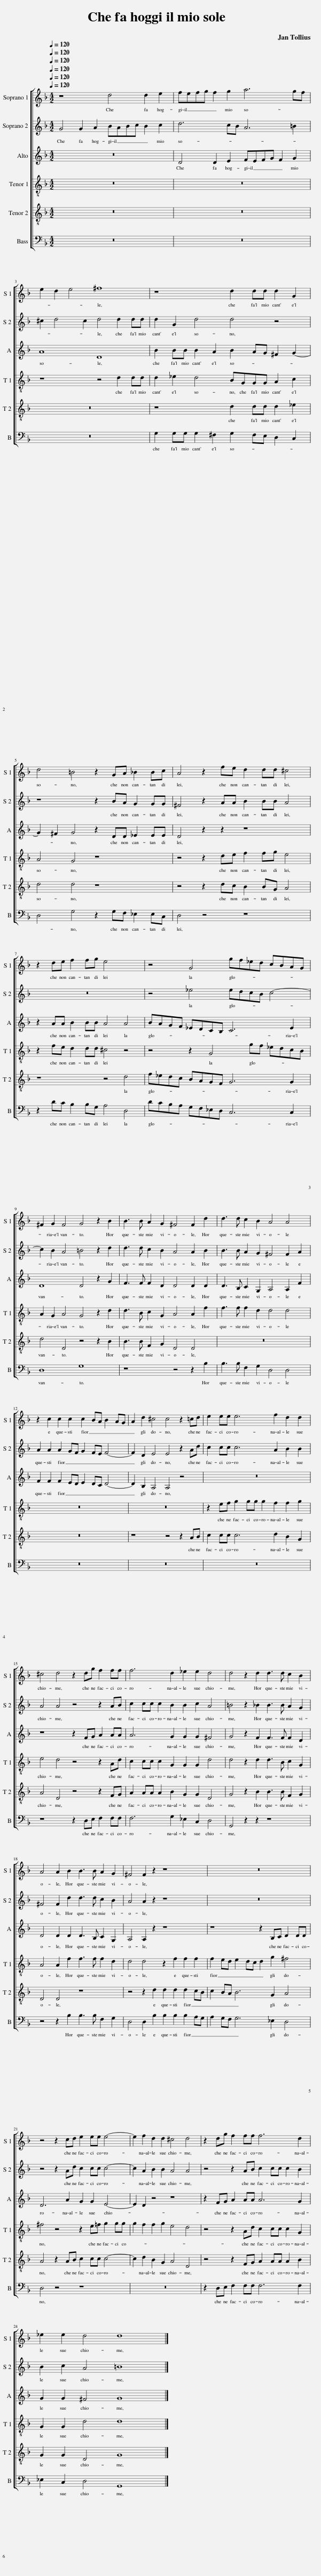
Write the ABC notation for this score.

X:1
%%score [ 1 2 3 [ 4 5 ] 6 ]
L:1/8
Q:1/4=120
M:4/2
I:linebreak $
K:F
V:1 treble
V:2 treble
V:3 treble
V:4 treble-8
V:5 treble-8
V:6 bass
V:1
 z8 d4 d2 e2 | fefg f2 g2 a6 gf |$ e2 d2 e4 ^f8 | z8 d2 dd d2 G2 |$ d4 =B4 z2 GA _B2 Bc | %5
 A4 z2 fe d2 dd ^c4 |$ z2 de f2 fg e4 x4 | z4 G4 gf_ed cBAG |$ ^F2 G2 F4 G4 z2 B2 | B3 B A2 G2 ^F4 F2 d2 | %10
 d3 d c2 B2 A4 A4 |$ z2 c2 c2 c2 c2 BA B2 AG | A2 d2 ^c4 c4 z2 =cd | e2 ee e6 f2 d2 d2 |$ ^c4 d4 z2 dg f2 ff | %15
 f6 d2 _e2 e2 d4 | d4 z2 d2 d3 d c2 B2 |$ A4 A2 B2 B3 B A2 G2 | ^F4 F2 z2 z8 | z16 |$ %20
 z4 z2 cd e2 ee e4- | e2 f2 d2 d2 ^c4 d4 | z2 dg f2 ff f6 d2 |$ _e2 e2 d4 d8 |] %24
V:2
 G4 G2 A2 BABc B2 c2 | d6 cB A6 =B2 |$ ^c2 d4 c2 d4 d2 dd | d2 G2 d4 d4 z4 |$ z8 z2 BA G2 GG | %5
 ^F4 z2 AA B2 BB A4 |$ z16 | z4 _e4 edcB c4- |$ c2 B2 A4 =B4 z2 d2 | d3 d c2 B2 A4 A2 B2 | %10
 B3 B A2 G2 ^F4 F2 A2 |$ A2 A2 A2 GF G2 FE F4- | F2 D2 E4 E4 z2 Ad | c2 cc c6 A2 B2 B2 |$ A4 A4 z4 z2 AB | %15
 c2 cc c2 B2 B2 c2 A4 | =B4 z2 _B2 B3 B A2 G2 |$ ^F4 F2 d2 d3 d c2 B2 | A4 A2 z2 z8 | z16 |$ %20
 z4 z2 Ad c2 cc c4- | c2 A2 B2 B2 A4 A4 | z4 z2 AB c2 cc c2 B2 |$ B2 c2 A4 =B8 |] %24
V:3
 z16 | D4 D2 E2 FEFG F2 G2 |$ A8 D8 | B2 BB B2 A2 B2 AG ^F2 G2- |$ G2 ^F2 G4 z2 DD _E2 EE | %5
 D4 z2 z2 z8 |$ z2 AA B2 BB A4 A4 | BAGF _EDCB, C6 E2 |$ D8 D4 z2 G2 | F3 F F2 D2 D4 D2 D2 | %10
 D3 B, C2 G,2 A,4 A,2 F2 |$ F2 F2 F2 ED E2 DC D4- | D2 B,2 A,4 A,4 z4 | z16 |$ z8 z2 FG A2 AA | %15
 A6 G2 G2 G2 ^F4 | G4 z2 F2 F3 F F2 D2 |$ D4 D2 D2 D3 B, C2 G,2 | A,4 A,2 z2 z8 | z8 z2 B,C D2 DD |$ %20
 D6 A2 G2 G2 E4- | E2 D2 z4 z8 | z2 FG A2 AA A6 G2 |$ G2 G2 ^F4 G8 |] %24
V:4
 z16 | z16 |$ z8 z4 d2 dd | d2 _e2 d4 BGGG A2 c2 |$ A4 G4 z8 | %5
 z4 z2 de f2 fg e4 |$ z2 fe d2 dd ^c4 z4 | z4 z2 G4 gf _edcB |$ A2 G2 A4 G4 z2 d2 | d3 B c2 G2 A4 A2 f2 | %10
 f3 f f2 d2 d4 d4 |$ z16 | z16 | z2 ef g2 gg g2 f2 f2 g2 |$ e4 d4 z4 z2 Ad | %15
 c2 cc c2 G2 G2 G2 d4 | d4 z2 d2 d3 B c2 G2 |$ A4 A2 f2 f3 f f2 d2 | d4 d4 z2 f2 f2 f2 | f2 ed e2 dc d2 g2 ^f4 |$ %20
 ^f4 z4 z2 e=f g2 gg | g2 f2 f2 g2 e4 d4 | z4 z2 Ad c2 cc c2 G2 |$ G2 G2 d4 d8 |] %24
V:5
 z16 | z16 |$ z16 | z8 d2 dd d2 _e2 |$ d4 d4 z8 | %5
 z4 z2 dc B2 BG A4 |$ z8 z4 d4 | f_edc BAGF G6 G2 |$ d4 D4 z4 z2 B2 | B3 B F2 G2 D4 D4 | %10
 z16 |$ z16 | z8 z4 z2 AB | c2 cc c6 d2 B2 G2 |$ A4 D4 z4 z2 FG | %15
 A2 AA A2 B2 G2 G2 D4 | G4 z2 B2 B3 B F2 G2 |$ D4 D4 z8 | z4 z2 d2 d2 d2 d2 cB | c2 BA B6 G2 A4 |$ %20
 A4 z2 AB c2 cc c4- | c2 d2 B2 G2 A4 D4 | z4 z2 FG A2 AA A2 B2 |$ G2 G2 D4 G8 |] %24
V:6
 z16 | z16 |$ z16 | G,2 G,G, G,2 ^F,2 G,2 F,E, D,2 C,2 |$ D,4 G,4 z2 G,F, _E,2 E,C, | %5
 D,4 z4 z8 |$ z2 DC B,2 B,G, A,4 D,4 | DCB,A, G,F,_E,D, C,6 C,2 |$ D,8 G,8 | z8 z4 z2 B,2 | %10
 B,3 B, F,2 G,2 D,4 D,4 |$ z16 | z16 | z16 |$ z8 z2 D,E, F,2 F,F, | %15
 F,6 G,2 _E,2 C,2 D,4 | G,,4 z2 z2 z8 |$ z4 z2 B,2 B,3 B, F,2 G,2 | D,4 D,2 B,2 B,2 B,2 B,2 A,G, | A,2 G,F, G,6 _E,2 D,4 |$ %20
 D,4 z4 z8 | z16 | z2 D,E, F,2 F,F, F,6 F,2 |$ _E,2 C,2 D,4 G,,8 |] %24
